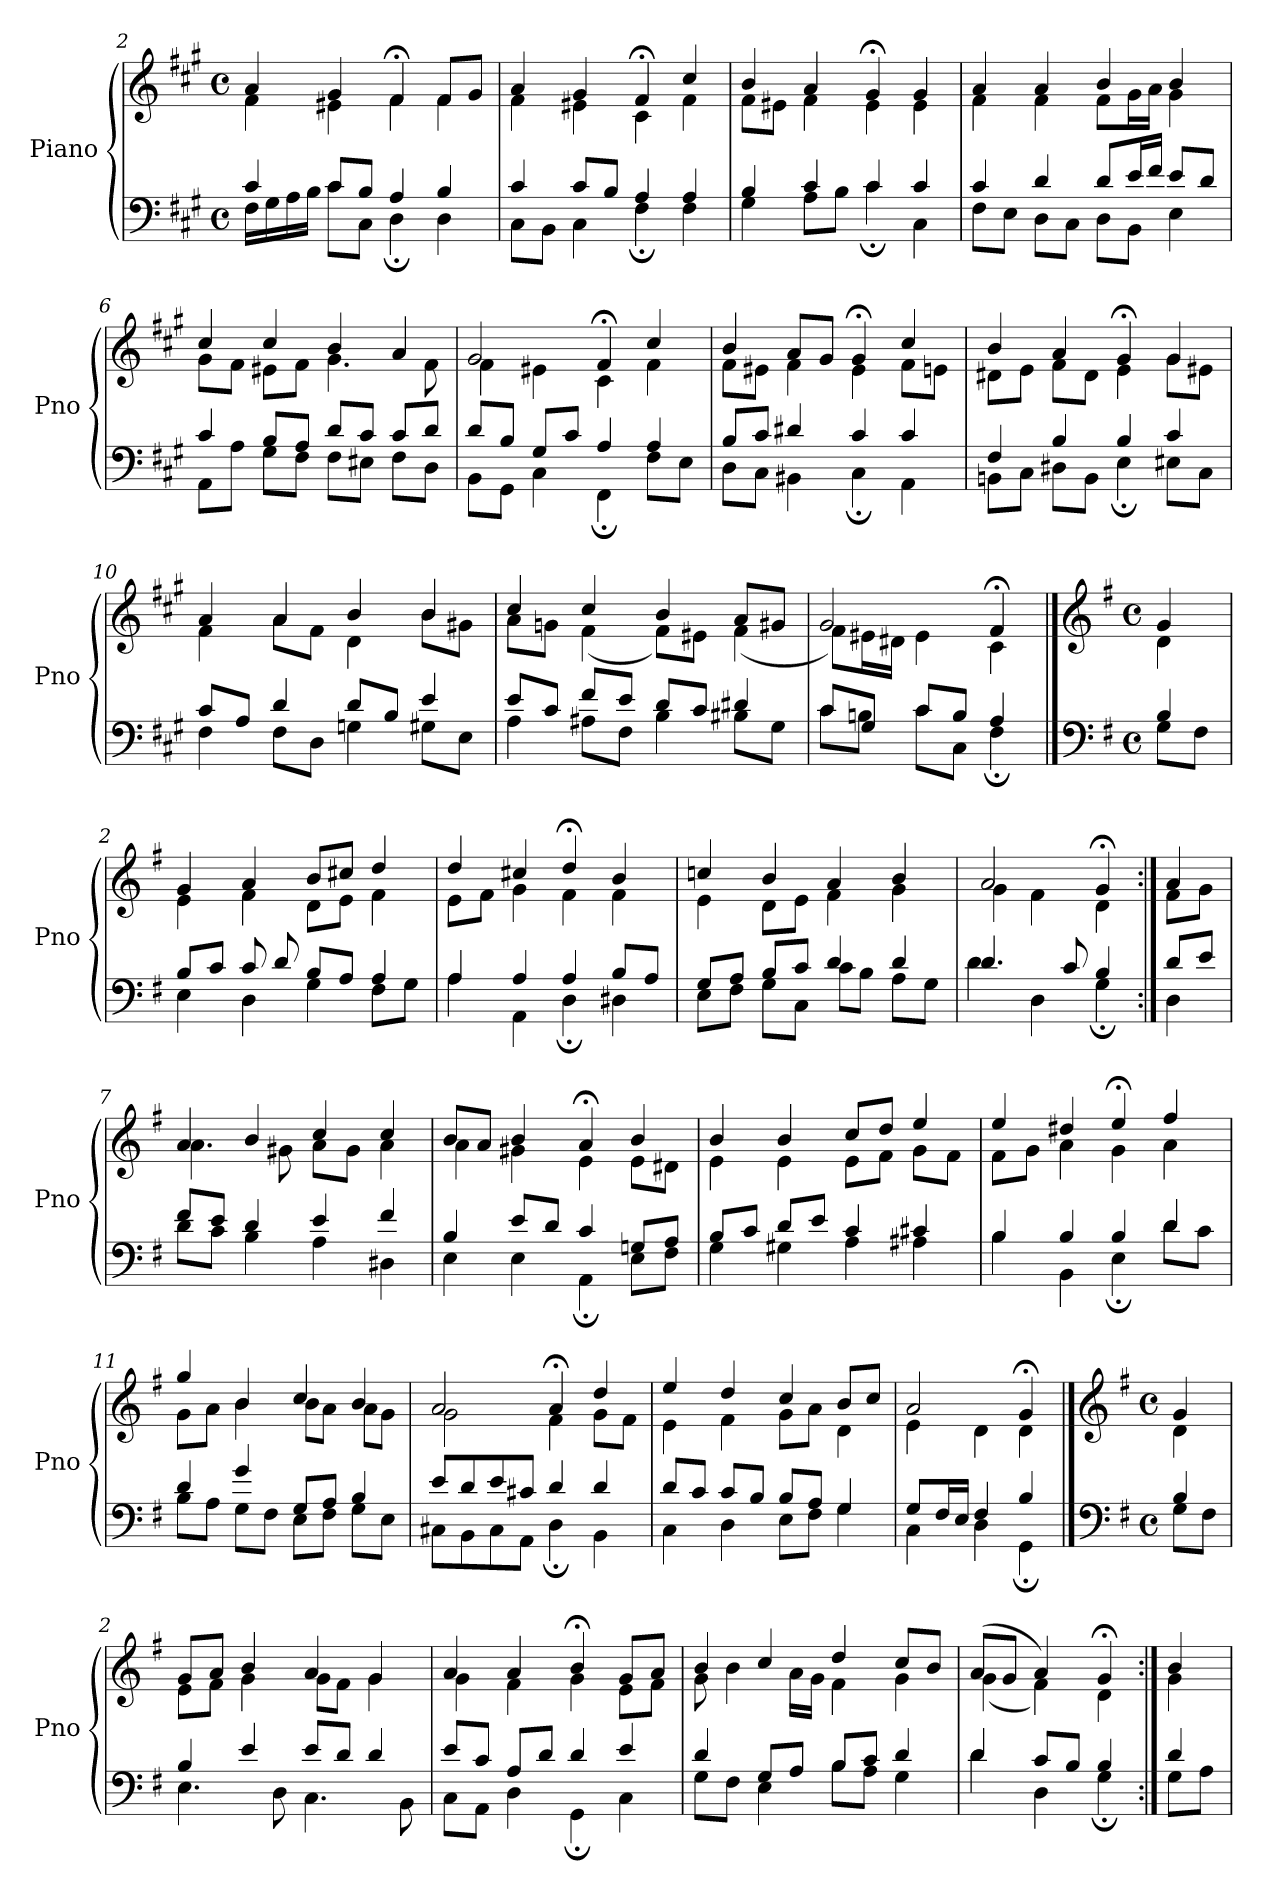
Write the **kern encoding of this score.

**kern	**kern
*part1	*part1
*staff2	*staff1
*I"Piano	*
*I'Pno	*
*clefF4	*clefG2
*k[f#c#g#]	*k[f#c#g#]
*M4/4	*M4/4
*met(c)	*met(c)
=2	=2
*^	*^
4c#/	16F#\LL	4a/	4f#\
.	16G#\	.	.
.	16A\	.	.
.	16B\JJ	.	.
8c#/L	8c#\L	4g#/	4e#X\
8B/J	8C#\J	.	.
4A/	4D;\	4f#;</	4f#\
4B/	4D\	8f#/L	4f#\
.	.	8g#/J	.
=3	=3	=3	=3
4c#/	8C#\L	4a/	4f#\
.	8BB\J	.	.
8c#/L	4C#\	4g#/	4e#X\
8B/J	.	.	.
4A/	4F#;\	4f#;</	4c#\
4A/	4F#\	4cc#/	4f#\
=4	=4	=4	=4
4B/	4G#\	4b/	8f#\L
.	.	.	8e#X\J
4c#/	8A\L	4a/	4f#\
.	8B\J	.	.
4c#/	4c#;\	4g#;</	4e#\
4c#/	4C#\	4g#/	4e#\
=5	=5	=5	=5
4c#/	8F#\L	4a/	4f#\
.	8E\J	.	.
4d/	8D\L	4a/	4f#\
.	8C#\J	.	.
8d/L	8D\L	4b/	8f#\L
16e/L	8BB\J	.	16g#\L
16f#/JJ	.	.	16a\JJ
8e/L	4E\	4b/	4g#\
8d/J	.	.	.
=6	=6	=6	=6
4c#/	8AA\L	4cc#/	8g#\L
.	8A\J	.	8f#\J
8B/L	8G#\L	4cc#/	8e#X\L
8A/J	8F#\J	.	8f#\J
8d/L	8F#\L	4b/	4.g#\
8c#/J	8E#X\J	.	.
8c#/L	8F#\L	4a/	.
8d/J	8D\J	.	8f#\
=7	=7	=7	=7
8d/L	8BB\L	2g#/	4f#\
8B/J	8GG#\J	.	.
8G#/L	4C#\	.	4e#X\
8c#/J	.	.	.
4A/	4FF#;\	4f#;</	4c#\
4A/	8F#\L	4cc#/	4f#\
.	8E\J	.	.
=8	=8	=8	=8
8B/L	8D\L	4b/	8f#\L
8c#/J	8C#\J	.	8e#X\J
4d#X/	4BB#X\	8a/L	4f#\
.	.	8g#/J	.
4c#/	4C#;\	4g#;</	4e#\
4c#/	4AA\	4cc#/	8f#\L
.	.	.	8en\J
=9	=9	=9	=9
4F#/	8BBn\L	4b/	8d#X\L
.	8C#\J	.	8e\J
4B/	8D#X\L	4a/	8f#\L
.	8BB\J	.	8d#\J
4B/	4E;\	4g#;</	4e\
4c#/	8E#X\L	4g#/	8g#\L
.	8C#\J	.	8e#X\J
=10	=10	=10	=10
8c#/L	4F#\	4a/	4f#\
8A/J	.	.	.
4d/	8F#\L	4a/	8a\L
.	8D\J	.	8f#\J
8d/L	4Gn\	4b/	4d\
8B/J	.	.	.
4e/	8G#X\L	4b/	8b\L
.	8E\J	.	8g#X\J
=11	=11	=11	=11
8e/L	4A\	4cc#/	8a\L
8c#/J	.	.	8gn\J
8f#/L	8A#X\L	4cc#/	(<4f#\
8e/J	8F#\J	.	.
8d/L	4B\	4b/	8f#\L)
8c#/J	.	.	8e#X\J
4d#X/	8B#X\L	8a/L	(<4f#\
.	8G#\J	8g#X/J	.
=12	=12	=12	=12
8c#/L	8c#\L	2g#/	8f#\L)
8G#/J	8Bn\J	.	16e#X\L
.	.	.	16d#X\JJ
8c#/L	8c#\L	.	4e#\
8B/J	8C#\J	.	.
4A/	4F#;\	4f#;</	4c#\
==1	==1	==1	==1
*clefF4	*	*clefG2	*
*k[f#]	*	*k[f#]	*
*M4/4	*	*M4/4	*
*met(c)	*	*met(c)	*
4B/	8G\L	4g/	4d\
.	8F#\J	.	.
=2	=2	=2	=2
8B/L	4E\	4g/	4e\
8c/J	.	.	.
8c/	4D\	4a/	4f#\
8d/	.	.	.
8B/L	4G\	8b/L	8d\L
8A/J	.	8cc#X/J	8e\J
4A/	8F#\L	4dd/	4f#\
.	8G\J	.	.
=3	=3	=3	=3
4A/	4A\	4dd/	8e\L
.	.	.	8f#\J
4A/	4AA\	4cc#X/	4g\
4A/	4D;\	4dd;</	4f#\
8B/L	4D#X\	4b/	4f#\
8A/J	.	.	.
=4	=4	=4	=4
8G/L	8E\L	4ccn/	4e\
8A/J	8F#\J	.	.
8B/L	8G\L	4b/	8d\L
8c/J	8C\J	.	8e\J
4d/	8c\L	4a/	4f#\
.	8B\J	.	.
4d/	8A\L	4b/	4g\
.	8G\J	.	.
=5	=5	=5	=5
4.d/	4d\	2a/	4g\
.	4D\	.	4f#\
8c/	.	.	.
4B/	4G;\	4g;</	4d\
=6:|!	=6:|!	=6:|!	=6:|!
8d/L	4D\	4a/	8f#\L
8e/J	.	.	8g\J
=7	=7	=7	=7
8f#/L	8d\L	4a/	4.a\
8e/J	8c\J	.	.
4d/	4B\	4b/	.
.	.	.	8g#X\
4e/	4A\	4cc/	8a\L
.	.	.	8g#\J
4f#/	4D#X\	4cc/	4a\
=8	=8	=8	=8
4B/	4E\	8b/L	4a\
.	.	8a/J	.
8e/L	4E\	4b/	4g#X\
8d/J	.	.	.
4c/	4AA;\	4a;</	4e\
8Gn/L	8E\L	4b/	8e\L
8A/J	8F#\J	.	8d#X\J
=9	=9	=9	=9
8B/L	4G\	4b/	4e\
8c/J	.	.	.
8d/L	4G#X\	4b/	4e\
8e/J	.	.	.
4c/	4A\	8cc/L	8e\L
.	.	8dd/J	8f#\J
4c#X/	4A#X\	4ee/	8g\L
.	.	.	8f#\J
=10	=10	=10	=10
4B/	4B\	4ee/	8f#\L
.	.	.	8g\J
4B/	4BB\	4dd#X/	4a\
4B/	4E;\	4ee;</	4g\
4d/	8d\L	4ff#/	4a\
.	8c\J	.	.
=11	=11	=11	=11
4d/	8B\L	4gg/	8g\L
.	8A\J	.	8a\J
4g/	8G\L	4b/	4b\
.	8F#\J	.	.
8G/L	8E\L	4cc/	8b\L
8A/J	8F#\J	.	8a\J
4B/	8G\L	4b/	8a\L
.	8E\J	.	8g\J
=12	=12	=12	=12
8e/L	8C#X\L	2a/	2g\
8d/	8BB\	.	.
8e/	8C#\	.	.
8c#X/J	8AA\J	.	.
4d/	4D;\	4a;</	4f#\
4d/	4BB\	4dd/	8g\L
.	.	.	8f#\J
=13	=13	=13	=13
8d/L	4C\	4ee/	4e\
8c/J	.	.	.
8c/L	4D\	4dd/	4f#\
8B/J	.	.	.
8B/L	8E\L	4cc/	8g\L
8A/J	8F#\J	.	8a\J
4G/	4G\	8b/L	4d\
.	.	8cc/J	.
=14	=14	=14	=14
8G/L	4C\	2a/	4e\
16F#/L	.	.	.
16E/JJ	.	.	.
4F#/	4D\	.	4d\
4B/	4GG;\	4g;</	4d\
==1	==1	==1	==1
*clefF4	*	*clefG2	*
*k[f#]	*	*k[f#]	*
*M4/4	*	*M4/4	*
*met(c)	*	*met(c)	*
4B/	8G\L	4g/	4d\
.	8F#\J	.	.
=2	=2	=2	=2
4B/	4.E\	8g/L	8e\L
.	.	8a/J	8f#\J
4e/	.	4b/	4g\
.	8D\	.	.
8e/L	4.C\	4a/	8g\L
8d/J	.	.	8f#\J
4d/	.	4g/	4g\
.	8BB\	.	.
=3	=3	=3	=3
8e/L	8C\L	4a/	4g\
8c/J	8AA\J	.	.
8A/L	4D\	4a/	4f#\
8d/J	.	.	.
4d/	4GG;\	4b;</	4g\
4e/	4C\	8g/L	8e\L
.	.	8a/J	8f#\J
=4	=4	=4	=4
4d/	8G\L	4b/	8g\
.	8F#\J	.	4b\
8G/L	4E\	4cc/	.
8A/J	.	.	16a\LL
.	.	.	16g\JJ
8B/L	8B\L	4dd/	4f#\
8c/J	8A\J	.	.
4d/	4G\	8cc/L	4g\
.	.	8b/J	.
=5	=5	=5	=5
4d/	4d\	(>8a/L	(<4g\
.	.	8g/J	.
8c/L	4D\	4a/)	4f#\)
8B/J	.	.	.
4B/	4G;\	4g;</	4d\
=6:|!	=6:|!	=6:|!	=6:|!
4d/	8G\L	4b/	4g\
.	8A\J	.	.
*v	*v	*	*
*	*v	*v
=	=
*-	*-
